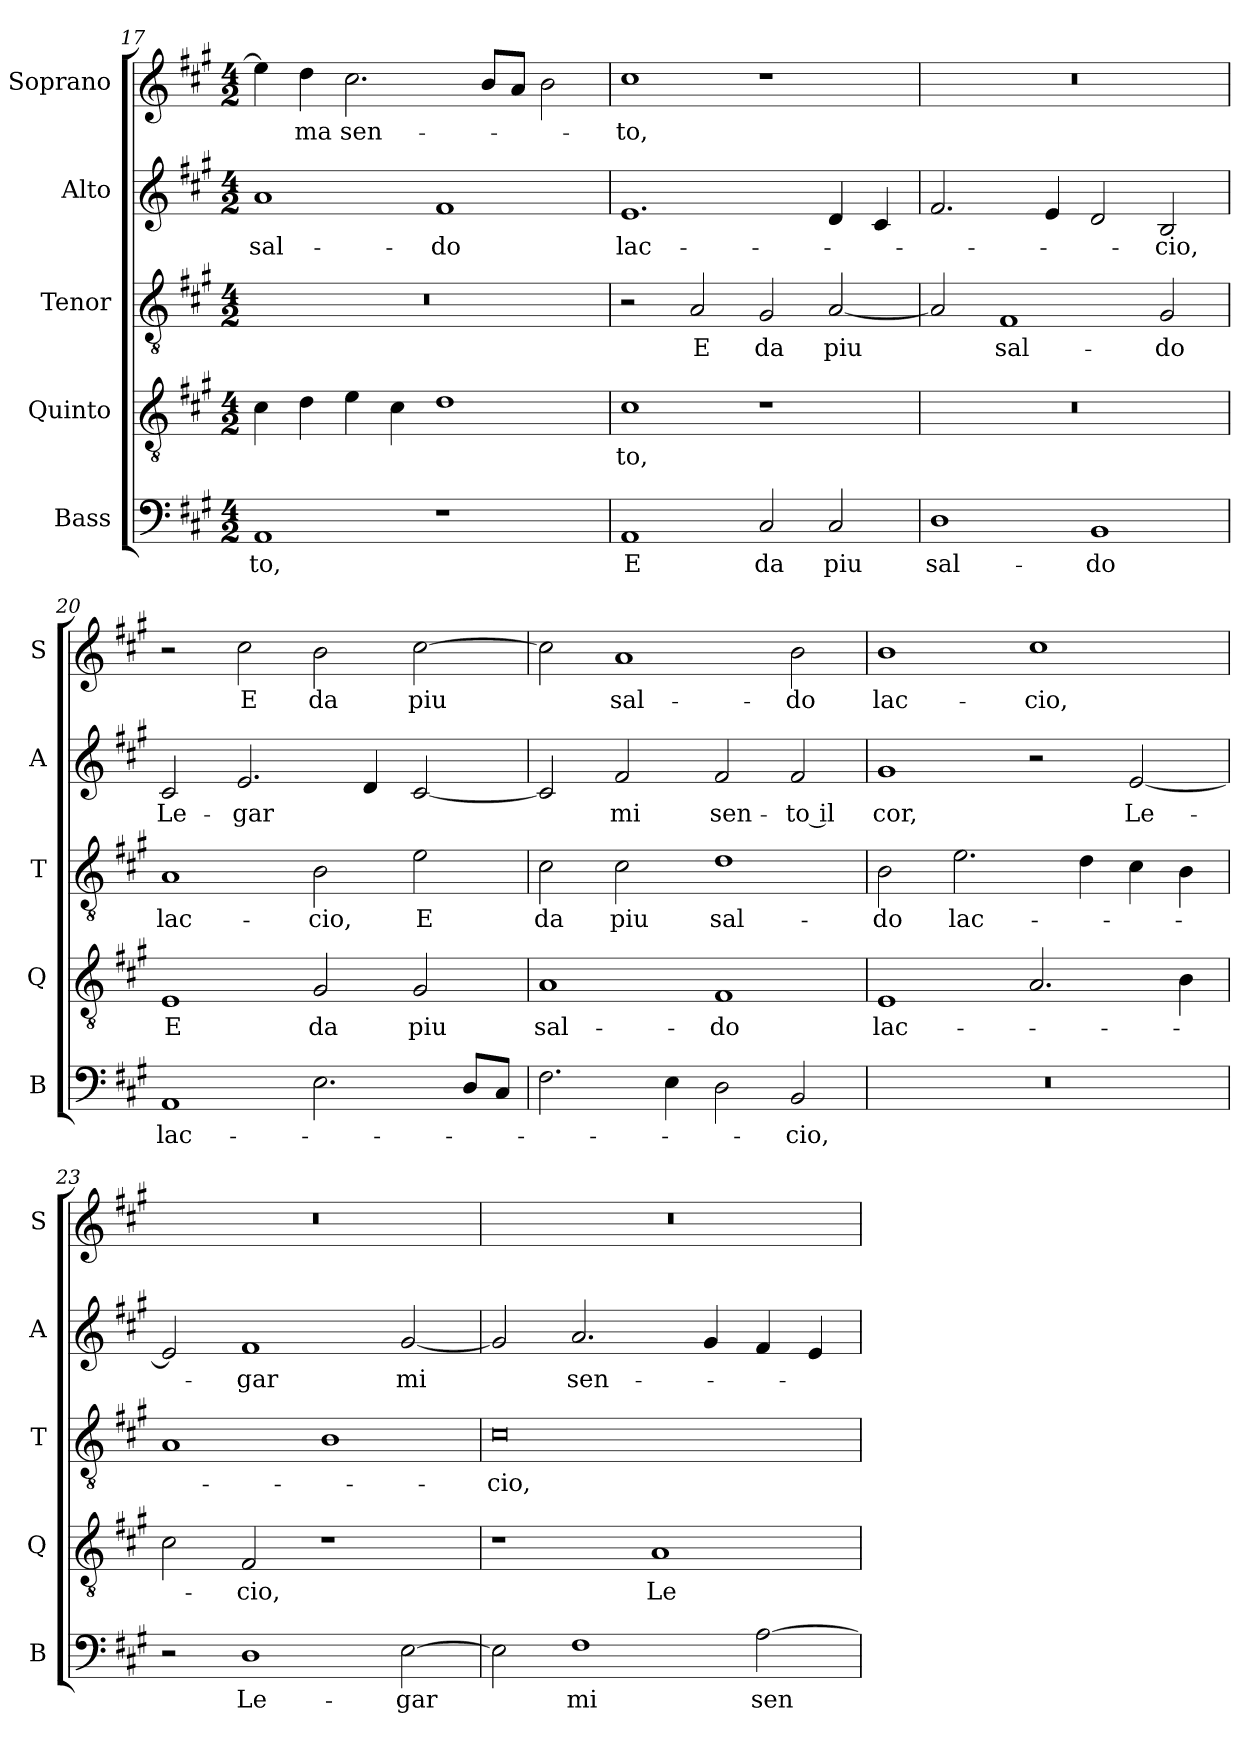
**kern	**text	**kern	**text	**kern	**text	**kern	**text	**kern	**text
*part5	*part5	*part4	*part4	*part3	*part3	*part2	*part2	*part1	*part1
*staff5	*staff5	*staff4	*staff4	*staff3	*staff3	*staff2	*staff2	*staff1	*staff1
*I"Bass	*	*I"Quinto	*	*I"Tenor	*	*I"Alto	*	*I"Soprano	*
*I'B	*	*I'Q	*	*I'T	*	*I'A	*	*I'S	*
*clefF4	*	*clefGv2	*	*clefGv2	*	*clefG2	*	*clefG2	*
*k[f#c#g#]	*	*k[f#c#g#]	*	*k[f#c#g#]	*	*k[f#c#g#]	*	*k[f#c#g#]	*
*A:	*	*A:	*	*A:	*	*A:	*	*A:	*
*M4/2	*	*M4/2	*	*M4/2	*	*M4/2	*	*M4/2	*
=17	=17	=17	=17	=17	=17	=17	=17	=17	=17
!	!LO:LY:b	!	!	!	!	!	!LO:LY:b	!	!
1AA	-to,	4c#\	.	0r	.	1a	sal-	4ee\]	.
!	!	!	!	!	!	!	!	!	!LO:LY:b
.	.	4d\	.	.	.	.	.	4dd\	-ma
!	!	!	!	!	!	!	!	!	!LO:LY:b
.	.	4e\	.	.	.	.	.	2.cc#\	sen-
.	.	4c#\	.	.	.	.	.	.	.
!	!	!	!	!	!	!	!LO:LY:b	!	!
1r	.	1d	.	.	.	1f#	-do	.	.
.	.	.	.	.	.	.	.	8b/L	.
.	.	.	.	.	.	.	.	8a/J	.
.	.	.	.	.	.	.	.	2b\	.
!!LO:PB:g=z
=18	=18	=18	=18	=18	=18	=18	=18	=18	=18
!	!LO:LY:b	!	!LO:LY:b	!	!	!	!LO:LY:b	!	!LO:LY:b
1AA	E	1c#	-to,	2r	.	1.e	lac-	1cc#	-to,
!	!	!	!	!	!LO:LY:b	!	!	!	!
.	.	.	.	2A/	E	.	.	.	.
!	!LO:LY:b	!	!	!	!LO:LY:b	!	!	!	!
2C#/	da	1r	.	2G#/	da	.	.	1r	.
!	!LO:LY:b	!	!	!	!LO:LY:b	!	!	!	!
2C#/	piu	.	.	[2A/	piu	4d/	.	.	.
.	.	.	.	.	.	4c#/	.	.	.
=19	=19	=19	=19	=19	=19	=19	=19	=19	=19
!	!LO:LY:b	!	!	!	!	!	!	!	!
1D	sal-	0r	.	2A/]	.	2.f#/	.	0r	.
!	!	!	!	!	!LO:LY:b	!	!	!	!
.	.	.	.	1F#	sal-	.	.	.	.
.	.	.	.	.	.	4e/	.	.	.
!	!LO:LY:b	!	!	!	!	!	!	!	!
1BB	-do	.	.	.	.	2d/	.	.	.
!	!	!	!	!	!LO:LY:b	!	!LO:LY:b	!	!
.	.	.	.	2G#/	-do	2B/	-cio,	.	.
=20	=20	=20	=20	=20	=20	=20	=20	=20	=20
!	!LO:LY:b	!	!LO:LY:b	!	!LO:LY:b	!	!LO:LY:b	!	!
1AA	lac-	1E	E	1A	lac-	2c#/	Le-	2r	.
!	!	!	!	!	!	!	!LO:LY:b	!	!LO:LY:b
.	.	.	.	.	.	2.e/	-gar	2cc#\	E
!	!	!	!LO:LY:b	!	!LO:LY:b	!	!	!	!LO:LY:b
2.E\	.	2G#/	da	2B\	-cio,	.	.	2b\	da
.	.	.	.	.	.	4d/	.	.	.
!	!	!	!LO:LY:b	!	!LO:LY:b	!	!	!	!LO:LY:b
.	.	2G#/	piu	2e\	E	[2c#/	.	[2cc#\	piu
8D/L	.	.	.	.	.	.	.	.	.
8C#/J	.	.	.	.	.	.	.	.	.
=21	=21	=21	=21	=21	=21	=21	=21	=21	=21
!	!	!	!LO:LY:b	!	!LO:LY:b	!	!	!	!
2.F#\	.	1A	sal-	2c#\	da	2c#/]	.	2cc#\]	.
!	!	!	!	!	!LO:LY:b	!	!LO:LY:b	!	!LO:LY:b
.	.	.	.	2c#\	piu	2f#/	mi	1a	sal-
4E\	.	.	.	.	.	.	.	.	.
!	!	!	!LO:LY:b	!	!LO:LY:b	!	!LO:LY:b	!	!
2D\	.	1F#	-do	1d	sal-	2f#/	sen-	.	.
!	!LO:LY:b	!	!	!	!	!	!LO:LY:b	!	!LO:LY:b
2BB/	-cio,	.	.	.	.	2f#/	-to il	2b\	-do
!!LO:LB:g=z
=22	=22	=22	=22	=22	=22	=22	=22	=22	=22
!	!	!	!LO:LY:b	!	!LO:LY:b	!	!LO:LY:b	!	!LO:LY:b
0r	.	1E	lac-	2B\	-do	1g#	cor,	1b	lac-
!	!	!	!	!	!LO:LY:b	!	!	!	!
.	.	.	.	2.e\	lac-	.	.	.	.
!	!	!	!	!	!	!	!	!	!LO:LY:b
.	.	2.A/	.	.	.	2r	.	1cc#	-cio,
.	.	.	.	4d\	.	.	.	.	.
!	!	!	!	!	!	!	!LO:LY:b	!	!
.	.	.	.	4c#\	.	[2e/	Le-	.	.
.	.	4B\	.	4B\	.	.	.	.	.
=23	=23	=23	=23	=23	=23	=23	=23	=23	=23
2r	.	2c#\	.	1A	.	2e/]	.	0r	.
!	!LO:LY:b	!	!LO:LY:b	!	!	!	!LO:LY:b	!	!
1D	Le-	2F#/	-cio,	.	.	1f#	-gar	.	.
.	.	1r	.	1B	.	.	.	.	.
!	!LO:LY:b	!	!	!	!	!	!LO:LY:b	!	!
[2E\	-gar	.	.	.	.	[2g#/	mi	.	.
=24	=24	=24	=24	=24	=24	=24	=24	=24	=24
!	!	!	!	!	!LO:LY:b	!	!	!	!
2E\]	.	1r	.	0c#	-cio,	2g#/]	.	0r	.
!	!LO:LY:b	!	!	!	!	!	!LO:LY:b	!	!
1F#	mi	.	.	.	.	2.a/	sen-	.	.
!	!	!	!LO:LY:b	!	!	!	!	!	!
.	.	1A	Le-	.	.	.	.	.	.
.	.	.	.	.	.	4g#/	.	.	.
!	!LO:LY:b	!	!	!	!	!	!	!	!
[2A\	sen-	.	.	.	.	4f#/	.	.	.
.	.	.	.	.	.	4e/	.	.	.
=	=	=	=	=	=	=	=	=	=
*-	*-	*-	*-	*-	*-	*-	*-	*-	*-
